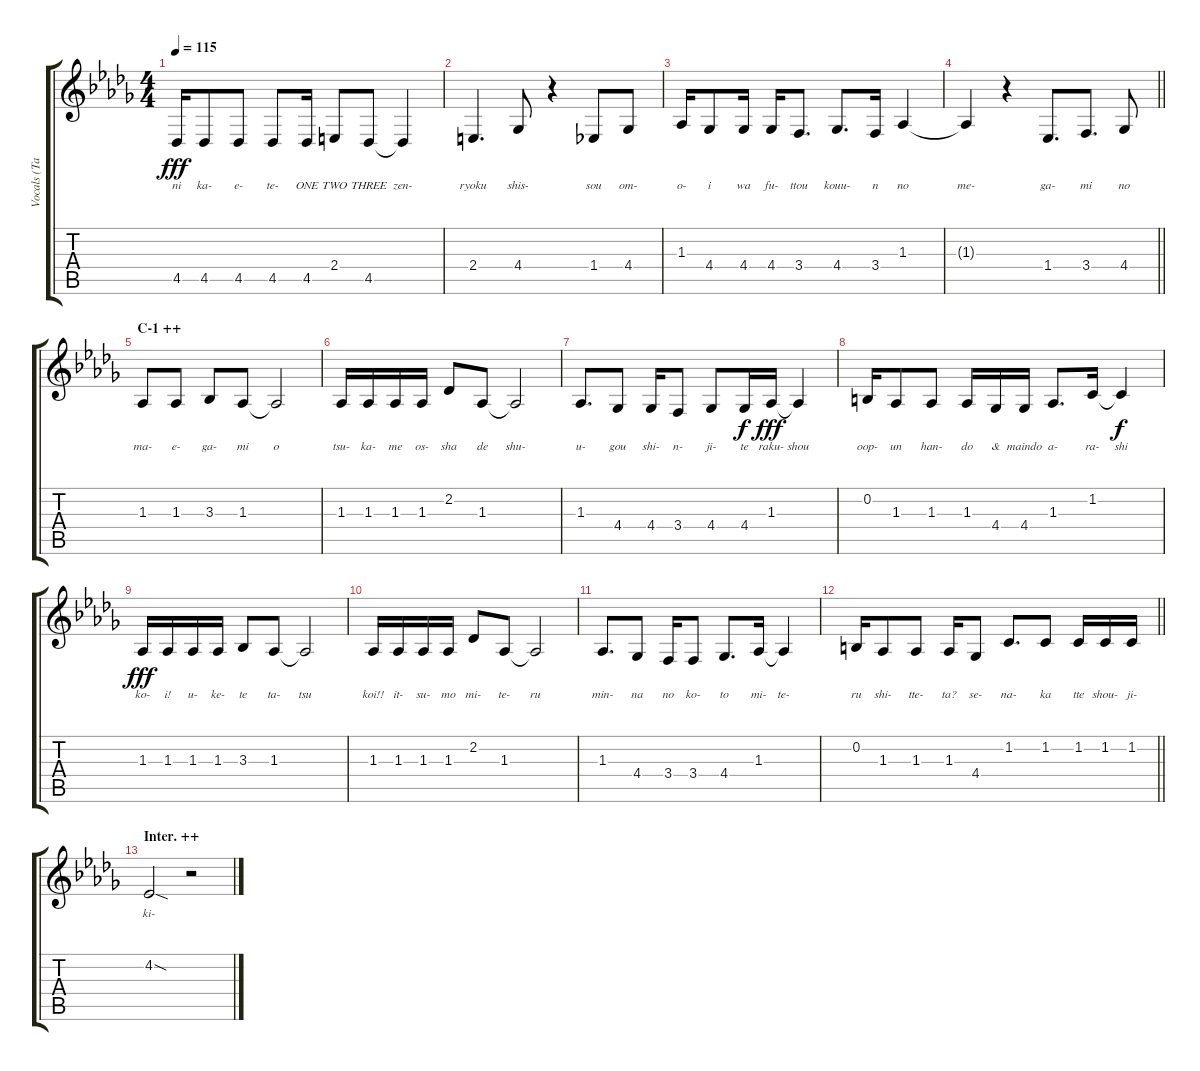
\track ("Vocals (Tainaka Ritsu)" "Vocals (Ta") {instrument altosax}
\staff {score tabs}
\tuning (E4 B3 G3 D3 A2 E2) {hide}
\ts (4 4)
\tempo 115
\clef g2
\ks db
4.5.16{lyrics (0 "ni") lyrics (1 "") lyrics (2 "") lyrics (3 "") lyrics (4 "") dy fff} 4.5.8{lyrics (0 "ka-") lyrics (1 "") lyrics (2 "") lyrics (3 "") lyrics (4 "")} 4.5.8{lyrics (0 "e-") lyrics (1 "") lyrics (2 "") lyrics (3 "") lyrics (4 "")} 4.5.8{lyrics (0 "te-") lyrics (1 "") lyrics (2 "") lyrics (3 "") lyrics (4 "")} 4.5.16{lyrics (0 "ONE") lyrics (1 "") lyrics (2 "") lyrics (3 "") lyrics (4 "")} 2.4.8{lyrics (0 "TWO") lyrics (1 "") lyrics (2 "") lyrics (3 "") lyrics (4 "")} 4.5.8{lyrics (0 "THREE") lyrics (1 "") lyrics (2 "") lyrics (3 "") lyrics (4 "")} 4.5{t}.4{lyrics (0 "zen-") lyrics (1 "") lyrics (2 "") lyrics (3 "") lyrics (4 "")} |
2.4.4{d lyrics (0 "ryoku") lyrics (1 "") lyrics (2 "") lyrics (3 "") lyrics (4 "")} 4.4.8{lyrics (0 "shis-") lyrics (1 "") lyrics (2 "") lyrics (3 "") lyrics (4 "")} r.4 1.4.8{lyrics (0 "sou") lyrics (1 "") lyrics (2 "") lyrics (3 "") lyrics (4 "")} 4.4.8{lyrics (0 "om-") lyrics (1 "") lyrics (2 "") lyrics (3 "") lyrics (4 "")} |
1.3.16{lyrics (0 "o-") lyrics (1 "") lyrics (2 "") lyrics (3 "") lyrics (4 "")} 4.4.8{lyrics (0 "i") lyrics (1 "") lyrics (2 "") lyrics (3 "") lyrics (4 "")} 4.4.16{lyrics (0 "wa") lyrics (1 "") lyrics (2 "") lyrics (3 "") lyrics (4 "")} 4.4.16{lyrics (0 "fu-") lyrics (1 "") lyrics (2 "") lyrics (3 "") lyrics (4 "")} 3.4.8{d lyrics (0 "ttou") lyrics (1 "") lyrics (2 "") lyrics (3 "") lyrics (4 "")} 4.4.8{d lyrics (0 "kouu-") lyrics (1 "") lyrics (2 "") lyrics (3 "") lyrics (4 "")} 3.4.16{lyrics (0 "n") lyrics (1 "") lyrics (2 "") lyrics (3 "") lyrics (4 "")} 1.3.4{lyrics (0 "no") lyrics (1 "") lyrics (2 "") lyrics (3 "") lyrics (4 "")} |
\barLineRight lightlight
1.3{t}.4{lyrics (0 "me-") lyrics (1 "") lyrics (2 "") lyrics (3 "") lyrics (4 "")} r.4 1.4.8{d lyrics (0 "ga-") lyrics (1 "") lyrics (2 "") lyrics (3 "") lyrics (4 "")} 3.4.8{d lyrics (0 "mi") lyrics (1 "") lyrics (2 "") lyrics (3 "") lyrics (4 "")} 4.4.8{lyrics (0 "no") lyrics (1 "") lyrics (2 "") lyrics (3 "") lyrics (4 "")} |
\section ("" "C-1 ++")
1.3.8{lyrics (0 "ma-") lyrics (1 "") lyrics (2 "") lyrics (3 "") lyrics (4 "")} 1.3.8{lyrics (0 "e-") lyrics (1 "") lyrics (2 "") lyrics (3 "") lyrics (4 "")} 3.3.8{lyrics (0 "ga-") lyrics (1 "") lyrics (2 "") lyrics (3 "") lyrics (4 "")} 1.3.8{lyrics (0 "mi") lyrics (1 "") lyrics (2 "") lyrics (3 "") lyrics (4 "")} 1.3{t}.2{lyrics (0 "o") lyrics (1 "") lyrics (2 "") lyrics (3 "") lyrics (4 "")} |
1.3.16{lyrics (0 "tsu-") lyrics (1 "") lyrics (2 "") lyrics (3 "") lyrics (4 "")} 1.3.16{lyrics (0 "ka-") lyrics (1 "") lyrics (2 "") lyrics (3 "") lyrics (4 "")} 1.3.16{lyrics (0 "me") lyrics (1 "") lyrics (2 "") lyrics (3 "") lyrics (4 "")} 1.3.16{lyrics (0 "os-") lyrics (1 "") lyrics (2 "") lyrics (3 "") lyrics (4 "")} 2.2.8{lyrics (0 "sha") lyrics (1 "") lyrics (2 "") lyrics (3 "") lyrics (4 "")} 1.3.8{lyrics (0 "de") lyrics (1 "") lyrics (2 "") lyrics (3 "") lyrics (4 "")} 1.3{t}.2{lyrics (0 "shu-") lyrics (1 "") lyrics (2 "") lyrics (3 "") lyrics (4 "")} |
1.3.8{d lyrics (0 "u-") lyrics (1 "") lyrics (2 "") lyrics (3 "") lyrics (4 "")} 4.4.8{lyrics (0 "gou") lyrics (1 "") lyrics (2 "") lyrics (3 "") lyrics (4 "")} 4.4.16{lyrics (0 "shi-") lyrics (1 "") lyrics (2 "") lyrics (3 "") lyrics (4 "")} 3.4.8{lyrics (0 "n-") lyrics (1 "") lyrics (2 "") lyrics (3 "") lyrics (4 "")} 4.4.8{lyrics (0 "ji-") lyrics (1 "") lyrics (2 "") lyrics (3 "") lyrics (4 "")} 4.4.16{lyrics (0 "te") lyrics (1 "") lyrics (2 "") lyrics (3 "") lyrics (4 "") dy f} 1.3.16{lyrics (0 "raku-") lyrics (1 "") lyrics (2 "") lyrics (3 "") lyrics (4 "") dy fff} 1.3{t}.4{lyrics (0 "shou") lyrics (1 "") lyrics (2 "") lyrics (3 "") lyrics (4 "")} |
0.2.16{lyrics (0 "oop-") lyrics (1 "") lyrics (2 "") lyrics (3 "") lyrics (4 "")} 1.3.8{lyrics (0 "un") lyrics (1 "") lyrics (2 "") lyrics (3 "") lyrics (4 "")} 1.3.8{lyrics (0 "han-") lyrics (1 "") lyrics (2 "") lyrics (3 "") lyrics (4 "")} 1.3.16{lyrics (0 "do") lyrics (1 "") lyrics (2 "") lyrics (3 "") lyrics (4 "")} 4.4.16{lyrics (0 "&") lyrics (1 "") lyrics (2 "") lyrics (3 "") lyrics (4 "")} 4.4.16{lyrics (0 "maindo") lyrics (1 "") lyrics (2 "") lyrics (3 "") lyrics (4 "")} 1.3.8{d lyrics (0 "a-") lyrics (1 "") lyrics (2 "") lyrics (3 "") lyrics (4 "")} 1.2.16{lyrics (0 "ra-") lyrics (1 "") lyrics (2 "") lyrics (3 "") lyrics (4 "")} 1.2{t}.4{lyrics (0 "shi") lyrics (1 "") lyrics (2 "") lyrics (3 "") lyrics (4 "") dy f} |
1.3.16{lyrics (0 "ko-") lyrics (1 "") lyrics (2 "") lyrics (3 "") lyrics (4 "") dy fff} 1.3.16{lyrics (0 "i!") lyrics (1 "") lyrics (2 "") lyrics (3 "") lyrics (4 "")} 1.3.16{lyrics (0 "u-") lyrics (1 "") lyrics (2 "") lyrics (3 "") lyrics (4 "")} 1.3.16{lyrics (0 "ke-") lyrics (1 "") lyrics (2 "") lyrics (3 "") lyrics (4 "")} 3.3.8{lyrics (0 "te") lyrics (1 "") lyrics (2 "") lyrics (3 "") lyrics (4 "")} 1.3.8{lyrics (0 "ta-") lyrics (1 "") lyrics (2 "") lyrics (3 "") lyrics (4 "")} 1.3{t}.2{lyrics (0 "tsu") lyrics (1 "") lyrics (2 "") lyrics (3 "") lyrics (4 "")} |
1.3.16{lyrics (0 "koi!!") lyrics (1 "") lyrics (2 "") lyrics (3 "") lyrics (4 "")} 1.3.16{lyrics (0 "it-") lyrics (1 "") lyrics (2 "") lyrics (3 "") lyrics (4 "")} 1.3.16{lyrics (0 "su-") lyrics (1 "") lyrics (2 "") lyrics (3 "") lyrics (4 "")} 1.3.16{lyrics (0 "mo") lyrics (1 "") lyrics (2 "") lyrics (3 "") lyrics (4 "")} 2.2.8{lyrics (0 "mi-") lyrics (1 "") lyrics (2 "") lyrics (3 "") lyrics (4 "")} 1.3.8{lyrics (0 "te-") lyrics (1 "") lyrics (2 "") lyrics (3 "") lyrics (4 "")} 1.3{t}.2{lyrics (0 "ru") lyrics (1 "") lyrics (2 "") lyrics (3 "") lyrics (4 "")} |
1.3.8{d lyrics (0 "min-") lyrics (1 "") lyrics (2 "") lyrics (3 "") lyrics (4 "")} 4.4.8{lyrics (0 "na") lyrics (1 "") lyrics (2 "") lyrics (3 "") lyrics (4 "")} 3.4.16{lyrics (0 "no") lyrics (1 "") lyrics (2 "") lyrics (3 "") lyrics (4 "")} 3.4.8{lyrics (0 "ko-") lyrics (1 "") lyrics (2 "") lyrics (3 "") lyrics (4 "")} 4.4.8{d lyrics (0 "to") lyrics (1 "") lyrics (2 "") lyrics (3 "") lyrics (4 "")} 1.3.16{lyrics (0 "mi-") lyrics (1 "") lyrics (2 "") lyrics (3 "") lyrics (4 "")} 1.3{t}.4{lyrics (0 "te-") lyrics (1 "") lyrics (2 "") lyrics (3 "") lyrics (4 "")} |
\barLineRight lightlight
0.2.16{lyrics (0 "ru") lyrics (1 "") lyrics (2 "") lyrics (3 "") lyrics (4 "")} 1.3.8{lyrics (0 "shi-") lyrics (1 "") lyrics (2 "") lyrics (3 "") lyrics (4 "")} 1.3.8{lyrics (0 "tte-") lyrics (1 "") lyrics (2 "") lyrics (3 "") lyrics (4 "")} 1.3.16{lyrics (0 "ta?") lyrics (1 "") lyrics (2 "") lyrics (3 "") lyrics (4 "")} 4.4.8{lyrics (0 "se-") lyrics (1 "") lyrics (2 "") lyrics (3 "") lyrics (4 "")} 1.2.8{d lyrics (0 "na-") lyrics (1 "") lyrics (2 "") lyrics (3 "") lyrics (4 "")} 1.2.8{lyrics (0 "ka") lyrics (1 "") lyrics (2 "") lyrics (3 "") lyrics (4 "")} 1.2.16{lyrics (0 "tte") lyrics (1 "") lyrics (2 "") lyrics (3 "") lyrics (4 "")} 1.2.16{lyrics (0 "shou-") lyrics (1 "") lyrics (2 "") lyrics (3 "") lyrics (4 "")} 1.2.16{lyrics (0 "ji-") lyrics (1 "") lyrics (2 "") lyrics (3 "") lyrics (4 "")} |
\section ("" "Inter. ++")
4.2{sod}.2{lyrics (0 "ki-") lyrics (1 "") lyrics (2 "") lyrics (3 "") lyrics (4 "")} r.2
